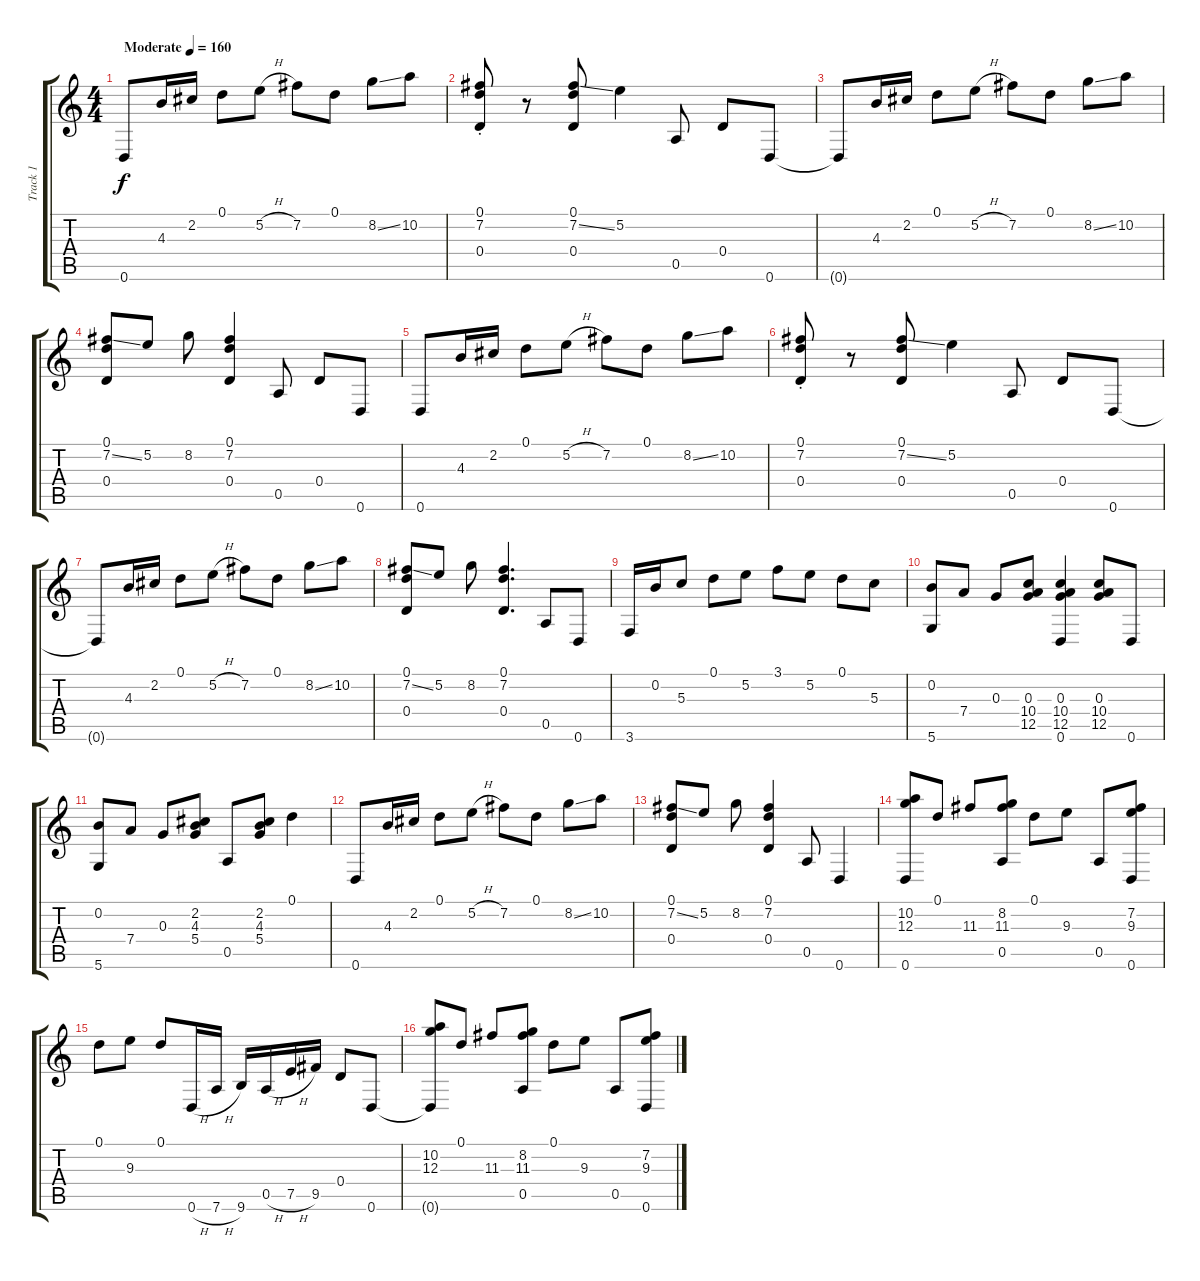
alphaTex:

\track ("Track 1" "Track 1") {instrument acousticguitarnylon}
\staff {score tabs}
\tuning (D4 B3 G3 D3 A2 D2) {hide}
\ts (4 4)
\tempo (160 "Moderate")
\clef g2
\ks c
0.6.8{dy f instrument acousticguitarnylon} 4.3.16 2.2.16 0.1.8 5.2{h}.8 7.2.8 0.1.8 8.2{ss}.8 10.2.8 |
(0.1{st} 7.2 0.4).8 r.8 (0.1 7.2{ss} 0.4).8 5.2.4 0.5.8 0.4.8 0.6.8 |
0.6{t}.8 4.3.16 2.2.16 0.1.8 5.2{h}.8 7.2.8 0.1.8 8.2{ss}.8 10.2.8 |
(0.1 7.2{ss} 0.4).8 5.2.8 8.2.8 (0.1 7.2 0.4).4 0.5.8 0.4.8 0.6.8 |
0.6.8 4.3.16 2.2.16 0.1.8 5.2{h}.8 7.2.8 0.1.8 8.2{ss}.8 10.2.8 |
(0.1{st} 7.2 0.4).8 r.8 (0.1 7.2{ss} 0.4).8 5.2.4 0.5.8 0.4.8 0.6.8 |
0.6{t}.8 4.3.16 2.2.16 0.1.8 5.2{h}.8 7.2.8 0.1.8 8.2{ss}.8 10.2.8 |
(0.1 7.2{ss} 0.4).8 5.2.8 8.2.8 (0.1 7.2 0.4).4{d} 0.5.8 0.6.8 |
3.6.16 0.2.16 5.3.8 0.1.8 5.2.8 3.1.8 5.2.8 0.1.8 5.3.8 |
(0.2 5.6).8 7.4.8 0.3.8 (0.3 10.4 12.5).8 (0.3 10.4 12.5 0.6).4 (0.3 10.4 12.5).8 0.6.8 |
(0.2 5.6).8 7.4.8 0.3.8 (2.2 4.3 5.4).8 0.5.8 (2.2 4.3 5.4).8 0.1.4 |
0.6.8 4.3.16 2.2.16 0.1.8 5.2{h}.8 7.2.8 0.1.8 8.2{ss}.8 10.2.8 |
(0.1 7.2{ss} 0.4).8 5.2.8 8.2.8 (0.1 7.2 0.4).4 0.5.8 0.6.4 |
(10.2 12.3 0.6).8 0.1.8 11.3.8 (8.2 11.3 0.5).8 0.1.8 9.3.8 0.5.8 (7.2 9.3 0.6).8 |
0.1.8 9.3.8 0.1.8 0.6{h}.16 7.6{h}.16 9.6.16 0.5{h}.16 7.5{h}.16 9.5.16 0.4.8 0.6.8 |
(10.2 12.3 0.6{t}).8 0.1.8 11.3.8 (8.2 11.3 0.5).8 0.1.8 9.3.8 0.5.8 (7.2 9.3 0.6).8
